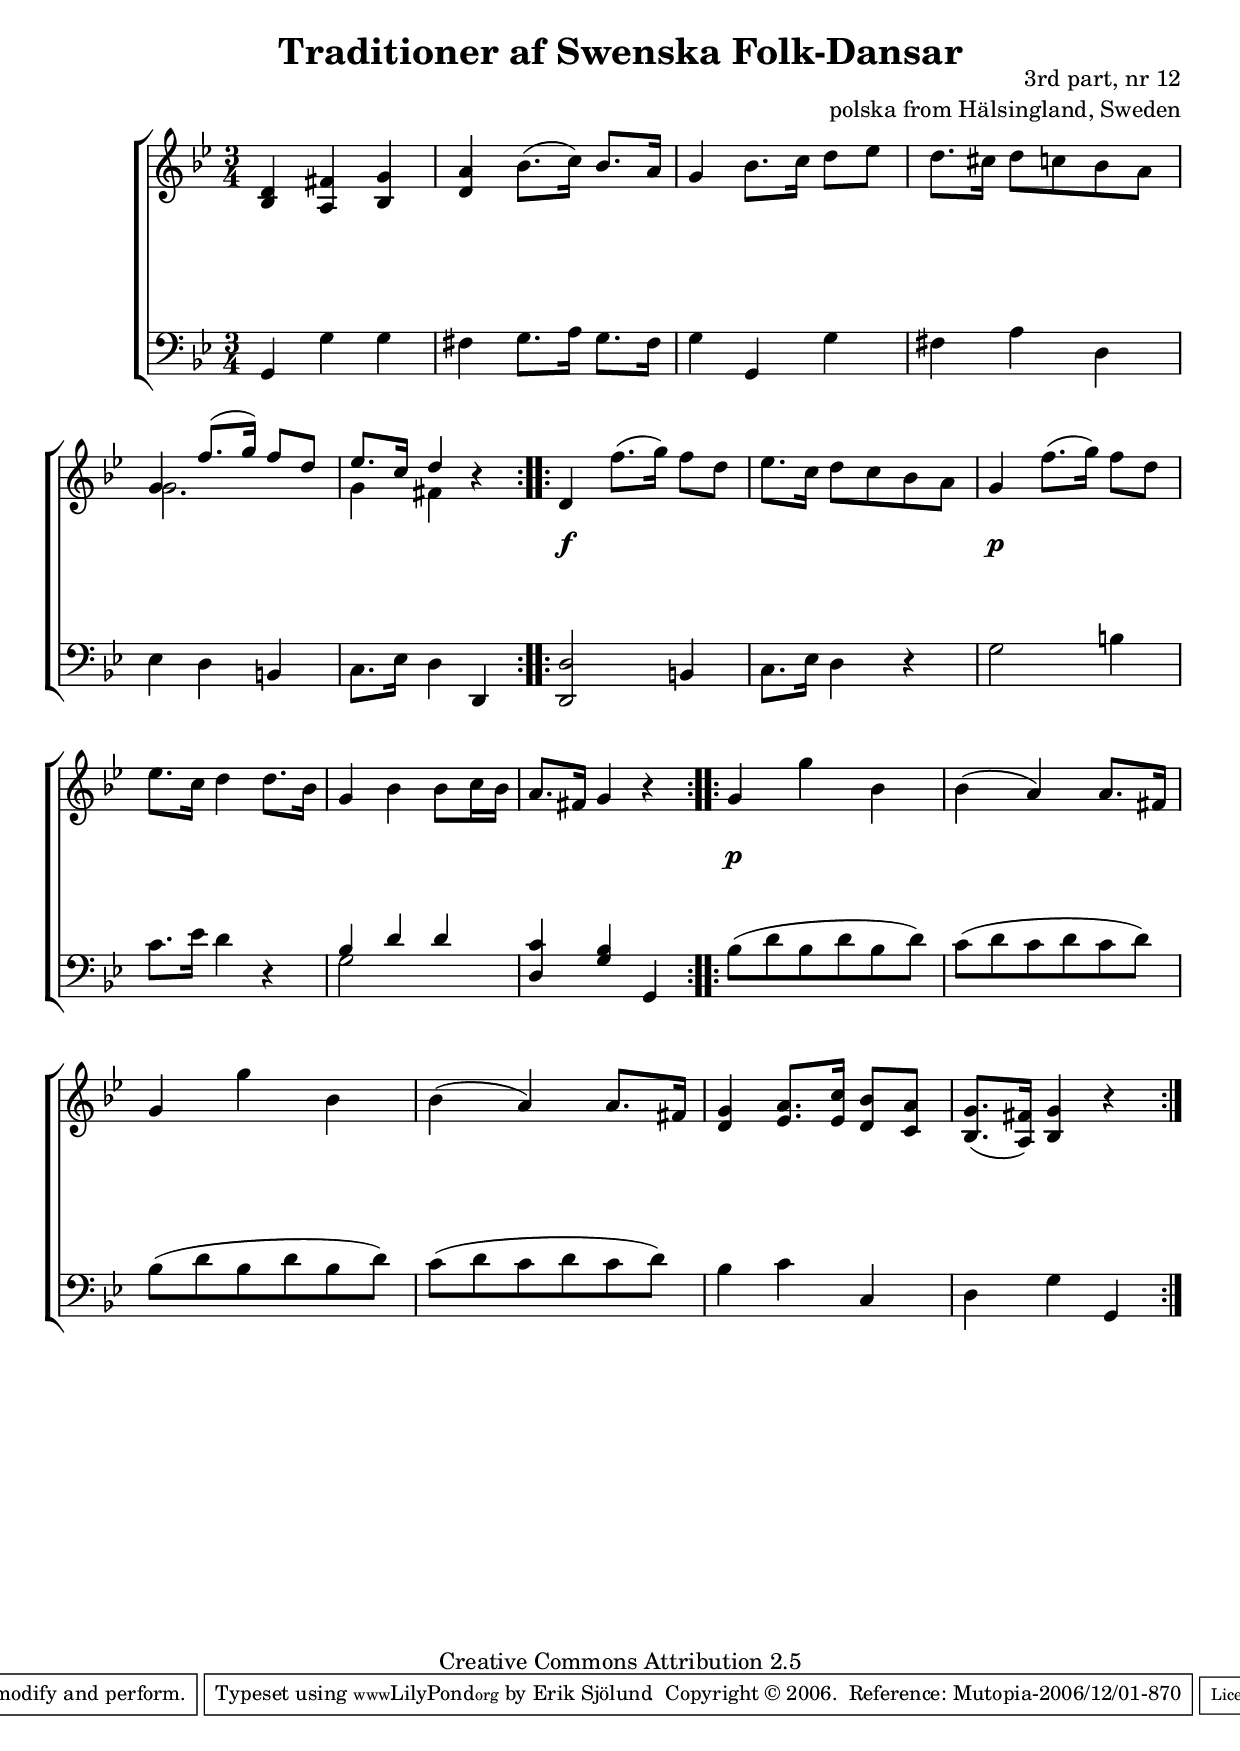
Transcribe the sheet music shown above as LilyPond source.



\header {
    title = "Traditioner af Swenska Folk-Dansar"
    opus = \markup {
         \column  {
          \right-align  "3rd part, nr 12"
   \right-align "polska from Hälsingland, Sweden" 
}
 } 
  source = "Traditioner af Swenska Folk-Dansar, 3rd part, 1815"



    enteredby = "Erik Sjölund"
				% mutopia headers.

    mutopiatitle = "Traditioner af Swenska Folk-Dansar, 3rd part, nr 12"

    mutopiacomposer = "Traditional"
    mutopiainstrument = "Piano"
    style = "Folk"
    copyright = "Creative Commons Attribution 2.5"
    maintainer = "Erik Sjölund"
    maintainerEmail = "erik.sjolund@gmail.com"




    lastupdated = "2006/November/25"
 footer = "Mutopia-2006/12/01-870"
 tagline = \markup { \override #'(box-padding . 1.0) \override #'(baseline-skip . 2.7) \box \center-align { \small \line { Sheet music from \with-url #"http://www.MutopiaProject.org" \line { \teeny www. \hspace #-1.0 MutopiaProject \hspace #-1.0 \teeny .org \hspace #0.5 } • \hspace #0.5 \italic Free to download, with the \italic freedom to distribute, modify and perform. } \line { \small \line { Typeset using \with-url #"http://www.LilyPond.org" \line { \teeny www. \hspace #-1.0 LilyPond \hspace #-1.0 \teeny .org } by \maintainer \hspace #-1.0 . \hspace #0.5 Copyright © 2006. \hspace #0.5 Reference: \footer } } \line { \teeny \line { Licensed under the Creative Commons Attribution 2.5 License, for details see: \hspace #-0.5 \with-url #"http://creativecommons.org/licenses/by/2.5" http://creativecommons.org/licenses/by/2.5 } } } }
  }




     \version "2.8.5"








global={
	\time 3/4
	\key g \minor
}
    
upper =  {
  \global
  \repeat volta 2 {
	<bes d'>4 <a fis'> <bes g'> |
	<d' a'> bes'8.( c''16) bes'8. a'16 |
	g'4 bes'8. c''16 d''8 ees'' |
	d''8. cis''16 d''8 c'' bes' a' |
%5
<< {	g'4 f''8.( g''16) f''8 d'' |
	ees''8. c''16 d''4  } \\ { g'2. g'4 fis'4 } >> r4 |

}
  \repeat volta 2 {
	d' f''8.( g''16) f''8 d'' |
	ees''8. c''16 d''8 c'' bes' a' |
	g'4 f''8.( g''16) f''8 d'' |
%10
	ees''8. c''16 d''4 d''8. bes'16 |
	g'4 bes' bes'8 c''16 bes' |
	a'8. fis'16 g'4 r |

}
  \repeat volta 2 {
	g' g'' bes' |
	bes'( a') a'8. fis'16 |
%15
	g'4 g'' bes' |
	bes'( a') a'8. fis'16 |
	<d' g'>4 <ees' a'>8. <ees' c''>16 <d' bes'>8 <c' a'> |
	<bes g'>8.( <a fis'>16) <bes g'>4 r
}



}
     
lower =  {
  \global \clef bass
  \repeat volta 2 {
	g,4 g g |
	fis g8. a16 g8. fis16 |
	g4 g, g |
	fis a d |
%5
	ees d b, |
	c8. ees16 d4 d, 

}
  \repeat volta 2 {
	<d, d>2 b,4 |
	c8. ees16 d4 r |
	g2 b4 |
%10
	c'8. ees'16 d'4 r |
	<< { bes4 \stemUp d'4 } \\ { g2 } >> \stemUp d'4 |
	<d c'> <g bes> g, 

}

  \repeat volta 2 {
	\stemDown bes8^( d' bes d' bes d') |
	\stemDown c'^( d' c' d' c' d') |
%15
	\stemDown bes^( d' bes d' bes d') |
	\stemDown c'^( d' c' d' c' d') |
	bes4 c' \stemUp c |
	\stemDown d  \stemDown g \stemUp g,
}

}

dynamics = {
  \repeat volta 2 {

s2.*6

}
  \repeat volta 2 {
s4 \f s4 s4
s2.
s4 \p s4 s4
s2.*3


}
  \repeat volta 2 {
s4 \p s4 s4 
s2.*5

}
}



\score {
  \new PianoStaff \with{systemStartDelimiter = #'SystemStartBracket } <<
    \new Staff = "upper" \upper
    \new Dynamics = "dynamics" \dynamics
    \new Staff = "lower" <<
      \clef bass
      \lower
    >>
  >>

  \layout {
    \context {
      \type "Engraver_group"
      \name Dynamics
      \alias Voice % So that \cresc works, for example.
      \consists "Output_property_engraver"
%      \override VerticalAxisGroup #'minimum-Y-extent = #'(-1 . 1)
      \consists "Piano_pedal_engraver"
      \consists "Script_engraver"
      \consists "Dynamic_engraver"
      \consists "Text_engraver"
      \override TextScript #'font-size = #2
      \override TextScript #'font-shape = #'italic

      \override DynamicText #'extra-offset = #'(0 . 2.5)
      \override Hairpin #'extra-offset = #'(0 . 2.5)


      \consists "Skip_event_swallow_translator"
      \consists "Axis_group_engraver"
    }
    \context {\Score \remove "Bar_number_engraver"}
    \context {
      \PianoStaff
      \accepts Dynamics
   \override VerticalAlignment #'forced-distance = #7
  \override SpanBar #'transparent = ##t

    }
  }
}

          


mididynamics = { \dynamics } 
midiupper = { \upper }
midilower = { \lower }

          




\score {
  \unfoldRepeats
  \new PianoStaff <<
    \new Staff = "upper" <<  \midiupper  \mididynamics >>
    \new Staff = "lower" <<  \midilower  \mididynamics >>
  >>
  \midi {
    \context {
      \type "Performer_group"
      \name Dynamics
      \consists "Piano_pedal_performer"
    }
    \context {
      \PianoStaff
      \accepts Dynamics
    }
 \tempo 4=100    
  }
}






  


